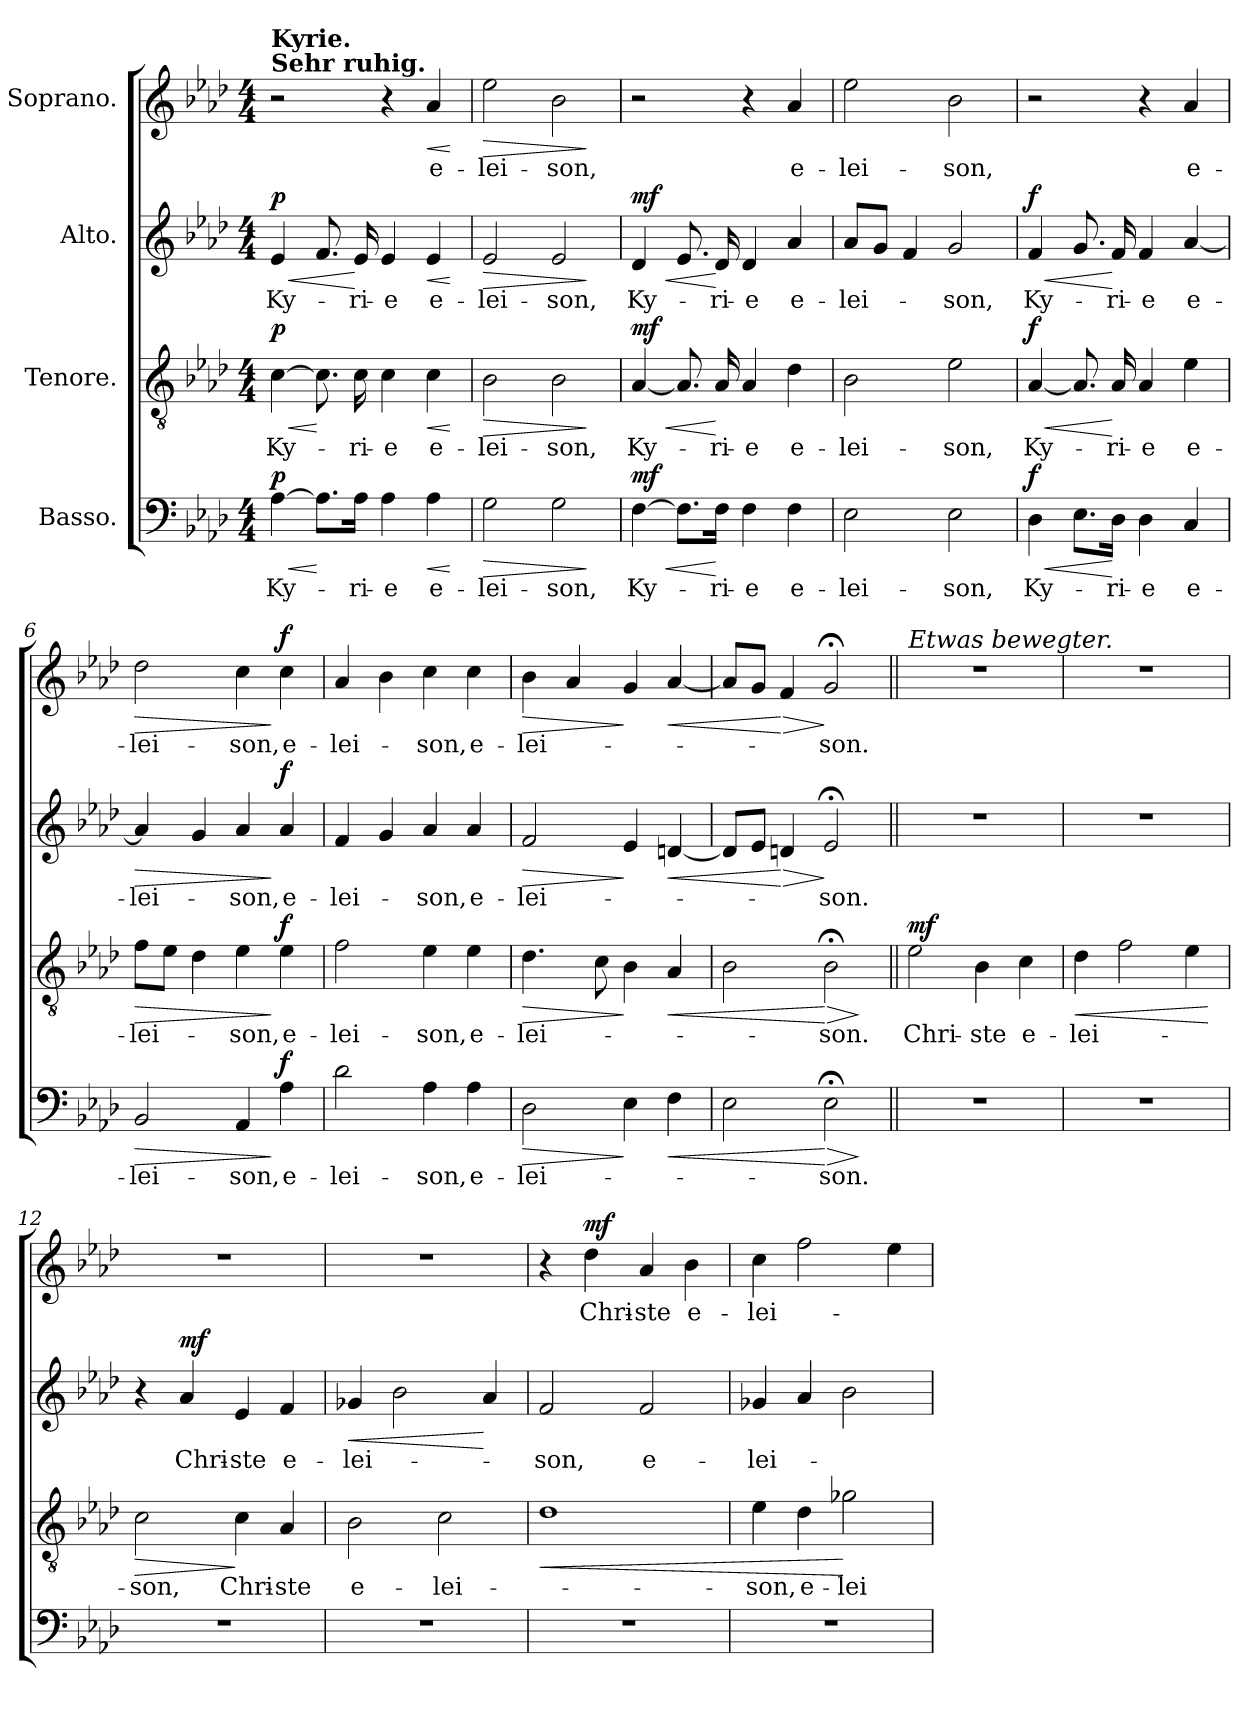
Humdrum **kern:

**kern	**text	**dynam	**kern	**text	**dynam	**kern	**text	**dynam	**kern	**text	**dynam
*part4	*part4	*part4	*part3	*part3	*part3	*part2	*part2	*part2	*part1	*part1	*part1
*staff4	*staff4	*staff4	*staff3	*staff3	*staff3	*staff2	*staff2	*staff2	*staff1	*staff1	*staff1
*I"Basso.	*	*	*I"Tenore.	*	*	*I"Alto.	*	*	*I"Soprano.	*	*
*clefF4	*	*	*clefGv2	*	*	*clefG2	*	*	*clefG2	*	*
*k[b-e-a-d-]	*	*	*k[b-e-a-d-]	*	*	*k[b-e-a-d-]	*	*	*k[b-e-a-d-]	*	*
*M4/4	*	*	*M4/4	*	*	*M4/4	*	*	*M4/4	*	*
*MM58	*	*	*MM58	*	*	*MM58	*	*	*MM58	*	*
=1	=1	=1	=1	=1	=1	=1	=1	=1	=1	=1	=1
!	!	!	!	!	!	!	!	!	!LO:TX:a:B:t=Sehr ruhig.	!	!
!	!	!	!	!	!	!	!	!	!LO:TX:a:B:t=Kyrie.	!	!
!	!LO:LY:b	!LO:HP:b	!	!LO:LY:b	!LO:HP:b	!	!LO:LY:b	!LO:HP:b	!	!	!
!	!	!LO:DY:n=1:a	!	!	!LO:DY:n=1:a	!	!	!LO:DY:n=1:a	!	!	!
[4A-\	Ky-	< p	[4c\	Ky-	< p	4e-/	Ky-	< p	2r	.	.
8.A-\L]	.	[	8.c\]	.	[	8.f/	.	.	.	.	.
!	!LO:LY:b	!	!	!LO:LY:b	!	!	!LO:LY:b	!	!	!	!
16A-\Jk	-ri-	.	16c\	-ri-	.	16e-/	-ri-	[	.	.	.
!	!LO:LY:b	!	!	!LO:LY:b	!	!	!LO:LY:b	!	!	!	!
4A-\	-e	.	4c\	-e	.	4e-/	-e	.	4r	.	.
!	!LO:LY:b	!LO:HP:b	!	!LO:LY:b	!LO:HP:b	!	!LO:LY:b	!LO:HP:b	!	!LO:LY:b	!LO:HP:b
4A-\	e-	<	4c\	e-	<	4e-/	e-	<	4a-/	e-	<
.	.	[	.	.	[	.	.	[	.	.	[
=2	=2	=2	=2	=2	=2	=2	=2	=2	=2	=2	=2
!	!LO:LY:b	!LO:HP:b	!	!LO:LY:b	!LO:HP:b	!	!LO:LY:b	!LO:HP:b	!	!LO:LY:b	!LO:HP:b
2G\	-lei-	>	2B-\	-lei-	>	2e-/	-lei-	>	2ee-\	-lei-	>
!	!LO:LY:b	!	!	!LO:LY:b	!	!	!LO:LY:b	!	!	!LO:LY:b	!
2G\	-son,	.	2B-\	-son,	.	2e-/	-son,	.	2b-\	-son,	.
.	.	]	.	.	]	.	.	]	.	.	]
=3	=3	=3	=3	=3	=3	=3	=3	=3	=3	=3	=3
!	!LO:LY:b	!LO:HP:b	!	!LO:LY:b	!LO:HP:b	!	!LO:LY:b	!LO:HP:b	!	!	!
!	!	!LO:DY:n=1:a	!	!	!LO:DY:n=1:a	!	!	!LO:DY:n=1:a	!	!	!
[4F\	Ky-	< mf	[4A-/	Ky-	< mf	4d-/	Ky-	< mf	2r	.	.
8.F\L]	.	.	8.A-/]	.	.	8.e-/	.	.	.	.	.
!	!LO:LY:b	!	!	!LO:LY:b	!	!	!LO:LY:b	!	!	!	!
16F\Jk	-ri-	[	16A-/	-ri-	[	16d-/	-ri-	[	.	.	.
!	!LO:LY:b	!	!	!LO:LY:b	!	!	!LO:LY:b	!	!	!	!
4F\	-e	.	4A-/	-e	.	4d-/	-e	.	4r	.	.
!	!LO:LY:b	!	!	!LO:LY:b	!	!	!LO:LY:b	!	!	!LO:LY:b	!
4F\	e-	.	4d-\	e-	.	4a-/	e-	.	4a-/	e-	.
=4	=4	=4	=4	=4	=4	=4	=4	=4	=4	=4	=4
!	!LO:LY:b	!	!	!LO:LY:b	!	!	!LO:LY:b	!	!	!LO:LY:b	!
2E-\	-lei-	.	2B-\	-lei-	.	8a-/L	-lei-	.	2ee-\	-lei-	.
.	.	.	.	.	.	8g/J	.	.	.	.	.
.	.	.	.	.	.	4f/	.	.	.	.	.
!	!LO:LY:b	!	!	!LO:LY:b	!	!	!LO:LY:b	!	!	!LO:LY:b	!
2E-\	son,	.	2e-\	son,	.	2g/	-son,	.	2b-\	-son,	.
=5	=5	=5	=5	=5	=5	=5	=5	=5	=5	=5	=5
!	!LO:LY:b	!LO:HP:b	!	!LO:LY:b	!LO:HP:b	!	!LO:LY:b	!LO:HP:b	!	!	!
!	!	!LO:DY:n=1:a	!	!	!LO:DY:n=1:a	!	!	!LO:DY:n=1:a	!	!	!
4D-\	Ky-	< f	[4A-/	Ky-	< f	4f/	Ky-	< f	2r	.	.
8.E-\L	.	.	8.A-/]	.	.	8.g/	.	.	.	.	.
!	!LO:LY:b	!	!	!LO:LY:b	!	!	!LO:LY:b	!	!	!	!
16D-\Jk	-ri-	[	16A-/	-ri-	[	16f/	-ri-	[	.	.	.
!	!LO:LY:b	!	!	!LO:LY:b	!	!	!LO:LY:b	!	!	!	!
4D-\	-e	.	4A-/	-e	.	4f/	-e	.	4r	.	.
!	!LO:LY:b	!	!	!LO:LY:b	!	!	!LO:LY:b	!	!	!LO:LY:b	!
4C/	e-	.	4e-\	e-	.	[4a-/	e-	.	4a-/	e-	.
!!LO:LB:g=z
=6	=6	=6	=6	=6	=6	=6	=6	=6	=6	=6	=6
!	!LO:LY:b	!LO:HP:b	!	!LO:LY:b	!LO:HP:b	!	!LO:LY:b	!LO:HP:b	!	!LO:LY:b	!LO:HP:b
2BB-/	-lei-	>	8f\L	-lei-	>	4a-/]	-lei-	>	2dd-\	-lei-	>
.	.	.	8e-\J	.	.	.	.	.	.	.	.
.	.	.	4d-\	.	.	4g/	.	.	.	.	.
!	!LO:LY:b	!	!	!LO:LY:b	!	!	!LO:LY:b	!	!	!LO:LY:b	!
4AA-/	-son,	.	4e-\	-son,	.	4a-/	-son,	.	4cc\	-son,	.
!	!LO:LY:b	!LO:DY:n=1:a	!	!LO:LY:b	!LO:DY:n=1:a	!	!LO:LY:b	!LO:DY:n=1:a	!	!LO:LY:b	!LO:DY:n=1:a
4A-\	e-	] f	4e-\	e-	] f	4a-/	e-	] f	4cc\	e-	] f
=7	=7	=7	=7	=7	=7	=7	=7	=7	=7	=7	=7
!	!LO:LY:b	!	!	!LO:LY:b	!	!	!LO:LY:b	!	!	!LO:LY:b	!
2d-\	-lei-	.	2f\	-lei-	.	4f/	-lei-	.	4a-/	-lei-	.
.	.	.	.	.	.	4g/	.	.	4b-\	.	.
!	!LO:LY:b	!	!	!LO:LY:b	!	!	!LO:LY:b	!	!	!LO:LY:b	!
4A-\	-son,	.	4e-\	-son,	.	4a-/	-son,	.	4cc\	-son,	.
!	!LO:LY:b	!	!	!LO:LY:b	!	!	!LO:LY:b	!	!	!LO:LY:b	!
4A-\	e-	.	4e-\	e-	.	4a-/	e-	.	4cc\	e-	.
=8	=8	=8	=8	=8	=8	=8	=8	=8	=8	=8	=8
!	!LO:LY:b	!LO:HP:b	!	!LO:LY:b	!LO:HP:b	!	!LO:LY:b	!LO:HP:b	!	!LO:LY:b	!LO:HP:b
2D-\	-lei-	>	4.d-\	-lei-	>	2f/	-lei-	>	4b-\	-lei-	>
.	.	.	.	.	.	.	.	.	4a-/	.	.
.	.	.	8c\	.	.	.	.	.	.	.	.
4E-\	.	]	4B-\	.	]	4e-/	.	]	4g/	.	]
!	!	!LO:HP:b	!	!	!LO:HP:b	!	!	!LO:HP:b	!	!	!LO:HP:b
4F\	.	<	4A-/	.	<	[4dn/	.	<	[4a-/	.	<
=9	=9	=9	=9	=9	=9	=9	=9	=9	=9	=9	=9
2E-\	.	.	2B-\	.	.	8d/L]	.	.	8a-/L]	.	.
.	.	.	.	.	.	8e-/J	.	.	8g/J	.	.
!	!	!	!	!	!	!	!	!LO:HP:n=1:b	!	!	!LO:HP:n=1:b
.	.	.	.	.	.	4dn/	.	[ >	4f/	.	[ >
!	!LO:LY:b	!LO:HP:n=1:b	!	!LO:LY:b	!LO:HP:n=1:b	!	!LO:LY:b	!	!	!LO:LY:b	!
2E-;<\	-son.	[ >	2B-;<\	-son.	[ >	2e-;</	-son.	]	2g;</	-son.	]
.	.	]	.	.	]	.	.	.	.	.	.
=10||	=10||	=10||	=10||	=10||	=10||	=10||	=10||	=10||	=10||	=10||	=10||
!	!	!	!	!	!	!	!	!	!LO:TX:a:i:t=Etwas bewegter.	!	!
!	!	!	!	!LO:LY:b	!LO:DY:a	!	!	!	!	!	!
1r	.	.	2e-\	Chri-	mf	1r	.	.	1r	.	.
!	!	!	!	!LO:LY:b	!	!	!	!	!	!	!
.	.	.	4B-\	-ste	.	.	.	.	.	.	.
!	!	!	!	!LO:LY:b	!	!	!	!	!	!	!
.	.	.	4c\	e-	.	.	.	.	.	.	.
=11	=11	=11	=11	=11	=11	=11	=11	=11	=11	=11	=11
!	!	!	!	!LO:LY:b	!LO:HP:b	!	!	!	!	!	!
1r	.	.	4d-\	-lei-	<	1r	.	.	1r	.	.
.	.	.	2f\	.	.	.	.	.	.	.	.
.	.	.	4e-\	.	.	.	.	.	.	.	.
.	.	.	.	.	[	.	.	.	.	.	.
!!LO:PB:g=z
=12	=12	=12	=12	=12	=12	=12	=12	=12	=12	=12	=12
!	!	!	!	!LO:LY:b	!LO:HP:b	!	!	!	!	!	!
1r	.	.	2c\	-son,	>	4r	.	.	1r	.	.
!	!	!	!	!	!	!	!LO:LY:b	!LO:DY:a	!	!	!
.	.	.	.	.	.	4a-/	Chri-	mf	.	.	.
!	!	!	!	!LO:LY:b	!	!	!LO:LY:b	!	!	!	!
.	.	.	4c\	Chri-	]	4e-/	-ste	.	.	.	.
!	!	!	!	!LO:LY:b	!	!	!LO:LY:b	!	!	!	!
.	.	.	4A-/	-ste	.	4f/	e-	.	.	.	.
=13	=13	=13	=13	=13	=13	=13	=13	=13	=13	=13	=13
!	!	!	!	!LO:LY:b	!	!	!LO:LY:b	!LO:HP:b	!	!	!
1r	.	.	2B-\	e-	.	4g-X/	-lei-	<	1r	.	.
.	.	.	.	.	.	2b-\	.	.	.	.	.
!	!	!	!	!LO:LY:b	!	!	!	!	!	!	!
.	.	.	2c\	-lei-	.	.	.	.	.	.	.
.	.	.	.	.	.	4a-/	.	[	.	.	.
=14	=14	=14	=14	=14	=14	=14	=14	=14	=14	=14	=14
!	!	!	!	!	!LO:HP:b	!	!LO:LY:b	!	!	!	!
1r	.	.	1d-	.	<	2f/	-son,	.	4r	.	.
!	!	!	!	!	!	!	!	!	!	!LO:LY:b	!LO:DY:a
.	.	.	.	.	.	.	.	.	4dd-\	Chri-	mf
!	!	!	!	!	!	!	!LO:LY:b	!	!	!LO:LY:b	!
.	.	.	.	.	.	2f/	e-	.	4a-/	-ste	.
!	!	!	!	!	!	!	!	!	!	!LO:LY:b	!
.	.	.	.	.	.	.	.	.	4b-\	e-	.
=15	=15	=15	=15	=15	=15	=15	=15	=15	=15	=15	=15
!	!	!	!	!LO:LY:b	!	!	!LO:LY:b	!	!	!LO:LY:b	!
1r	.	.	4e-\	-son,	.	4g-X/	-lei-	.	4cc\	-lei-	.
!	!	!	!	!LO:LY:b	!	!	!	!	!	!	!
.	.	.	4d-\	e-	.	4a-/	.	.	2ff\	.	.
!	!	!	!	!LO:LY:b	!	!	!	!	!	!	!
.	.	.	2g-X\	-lei-	[	2b-\	.	.	.	.	.
.	.	.	.	.	.	.	.	.	4ee-\	.	.
=	=	=	=	=	=	=	=	=	=	=	=
*-	*-	*-	*-	*-	*-	*-	*-	*-	*-	*-	*-
